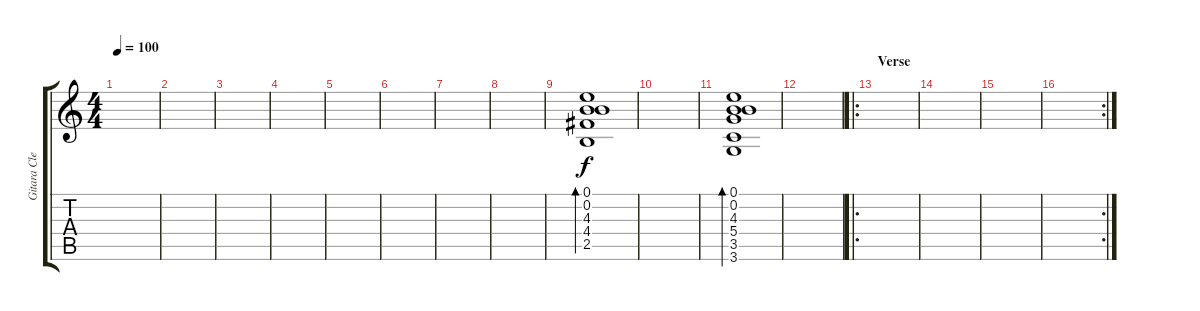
\track ("Gitara Clean" "Gitara Cle") {instrument electricguitarclean}
\staff {score tabs}
\tuning (E4 B3 G3 D3 A2 E2) {hide}
\ts (4 4)
\tempo 100
\clef g2
\ks c
|
|
|
|
|
|
|
|
(0.1 0.2 4.3 4.4 2.5).1{bd 240} |
|
(0.1 0.2 4.3 5.4 3.5 3.6).1{bd 240} |
|
\ro
\section ("" "Verse")
|
|
|
\rc 2
